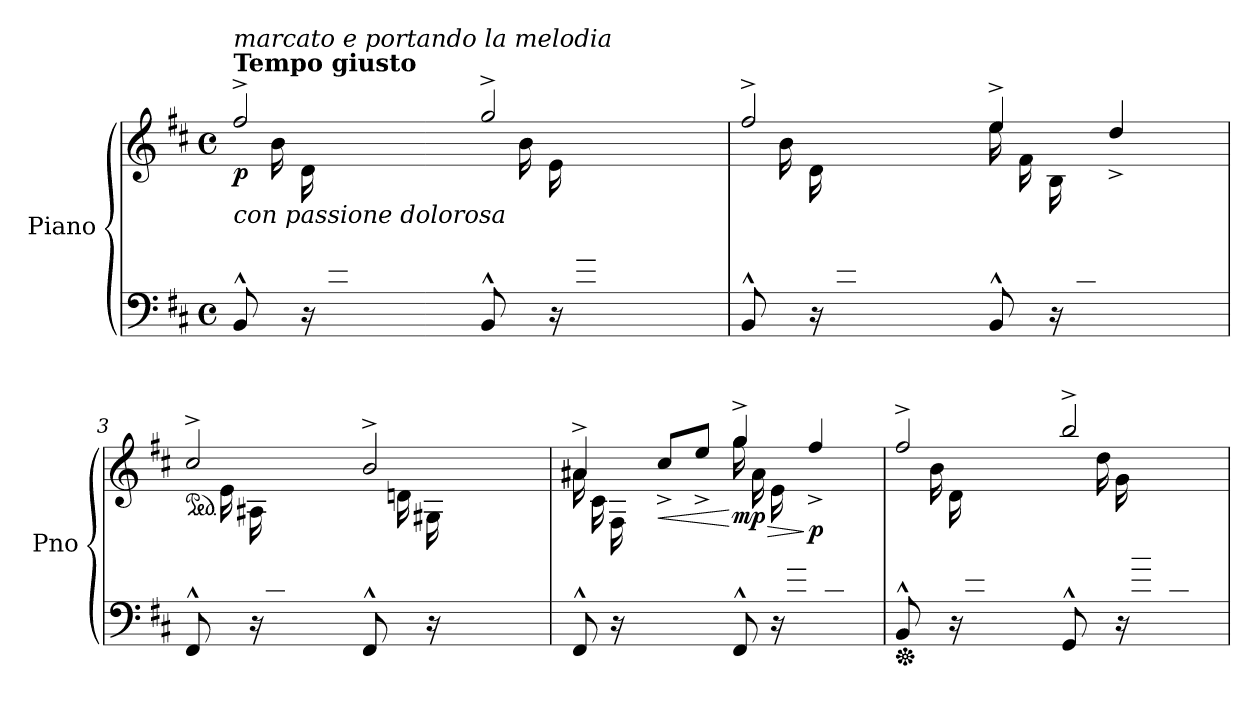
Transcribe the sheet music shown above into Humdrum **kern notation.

**kern	**kern	**dynam
*part1	*part1	*part1
*staff2	*staff1	*staff1/2
*I"Piano	*	*
*I'Pno	*	*
*clefF4	*clefG2	*
*k[f#c#]	*k[f#c#]	*
*M4/4	*M4/4	*
*met(c)	*met(c)	*
=1	=1	=1
*^	*^	*
!	!	!LO:TX:a:B:t=Tempo giusto	!	!
!	!	!LO:TX:a:i:t=marcato e portando la melodia	!	!
!LO:TX:a:i:t=con passione dolorosa	!	!	!	!
!	!	!	!	!LO:DY:b
8.ryy	8BB^^/	(2ff#^/	16ff#\LLyy	p
.	.	.	16b\	.
.	16r	.	16d\	.
16f#/	16ryy	.	16ryy	.
*	*	*v	*v	*
16F#/	4ryy	.	.
16B/	.	.	.
16D/	.	.	.
16F#/JJ)	.	.	.
*	*	*^	*
8.ryy	8BB^^/	(2gg^/	16gg\LLyy	.
.	.	.	16b\	.
.	16r	.	16e\	.
16g/	16ryy	.	4ryy	.
16G/	4ryy	.	.	.
16B/	.	.	.	.
16E/	.	.	.	.
16G/JJ)	.	.	16ryy	.
=2	=2	=2	=2	=2
8.ryy	8BB^^/	(2ff#^/	16ff#\LLyy	.
.	.	.	16b\	.
.	16r	.	16d\	.
16f#/	16ryy	.	16ryy	.
*	*	*v	*v	*
16F#/	4ryy	.	.
16B/	.	.	.
16D/	.	.	.
16F#/JJ)	.	.	.
*	*	*^	*
8.ryy	8BB^^/	(4ee^/	16ee\LL	.
.	.	.	16f#\	.
.	16r	.	16B\	.
16d/	16ryy	.	4ryy	.
16D/	4ryy	4dd^/	.	.
16F#/	.	.	.	.
16BB/	.	.	.	.
16D/JJ)	.	.	16ryy	.
!!LO:LB:g=z	!!
=3	=3	=3	=3	=3
*	*	*ped	*	*
8.ryy	8FF#^^/	(2cc#^/	16cc#\LLyy	.
.	.	.	16e\	.
.	16r	.	16A#X\	.
16c#/	16ryy	.	16ryy	.
*	*	*v	*v	*
16E/	4ryy	.	.
16G/	.	.	.
16AA#X/	.	.	.
16E/JJ)	.	.	.
*	*	*^	*
8.ryy	8FF#^^/	(2b^/	16b\LLyy	.
.	.	.	16dn\	.
.	16r	.	16G#X\	.
16B/	16ryy	.	4ryy	.
16D/	4ryy	.	.	.
16E#X/	.	.	.	.
16GG#X/	.	.	.	.
16D/JJ)	.	.	16ryy	.
=4	=4	=4	=4	=4
8.ryy	8FF#^^/	(4a#X^/	16a#\LL	.
.	.	.	16c#\	.
.	16r	.	16F#\	.
16A#X/	16ryy	.	16ryy	.
!	!	!	!	!LO:HP:b
*	*	*v	*v	*
16C#/	4ryy	8cc#^/L	<
16F#/	.	.	.
16AA#X/	.	8ee^/J	.
16C#/JJ)	.	.	.
!	!	!	!LO:HP:n=1:b
*	*	*^	*
!	!	!	!	!LO:DY:n=1:b
8.ryy	8FF#^^/	(4gg^/	16gg\LL	[ > mp
.	.	.	16a#\	.
.	16r	.	16e\	.
16g/	16ryy	.	4ryy	.
!	!	!	!	!LO:DY:n=2:b
16A#/	4ryy	4ff#^/	.	] p
16c#/	.	.	.	.
16E/	.	.	.	.
16A#/JJ)	.	.	16ryy	.
!!LO:LB:g=z	!!
=5	=5	=5	=5	=5
*Xped	*	*	*	*
8.ryy	8BB^^/	(2ff#^/	16ff#\LLyy	.
.	.	.	16b\	.
.	16r	.	16d\	.
16f#/	16ryy	.	16ryy	.
*	*	*v	*v	*
16F#/	4ryy	.	.
16B/	.	.	.
16D/	.	.	.
16F#/JJ)	.	.	.
*	*	*^	*
8.ryy	8GG^^/	(2bb^/	16bb\LLyy	.
.	.	.	16dd\	.
.	16r	.	16g\	.
16b/	16ryy	.	4ryy	.
16B/	4ryy	.	.	.
16d/	.	.	.	.
16G/	.	.	.	.
16B/JJ)	.	.	16ryy	.
*v	*v	*	*	*
*	*v	*v	*
=	=	=
*-	*-	*-
